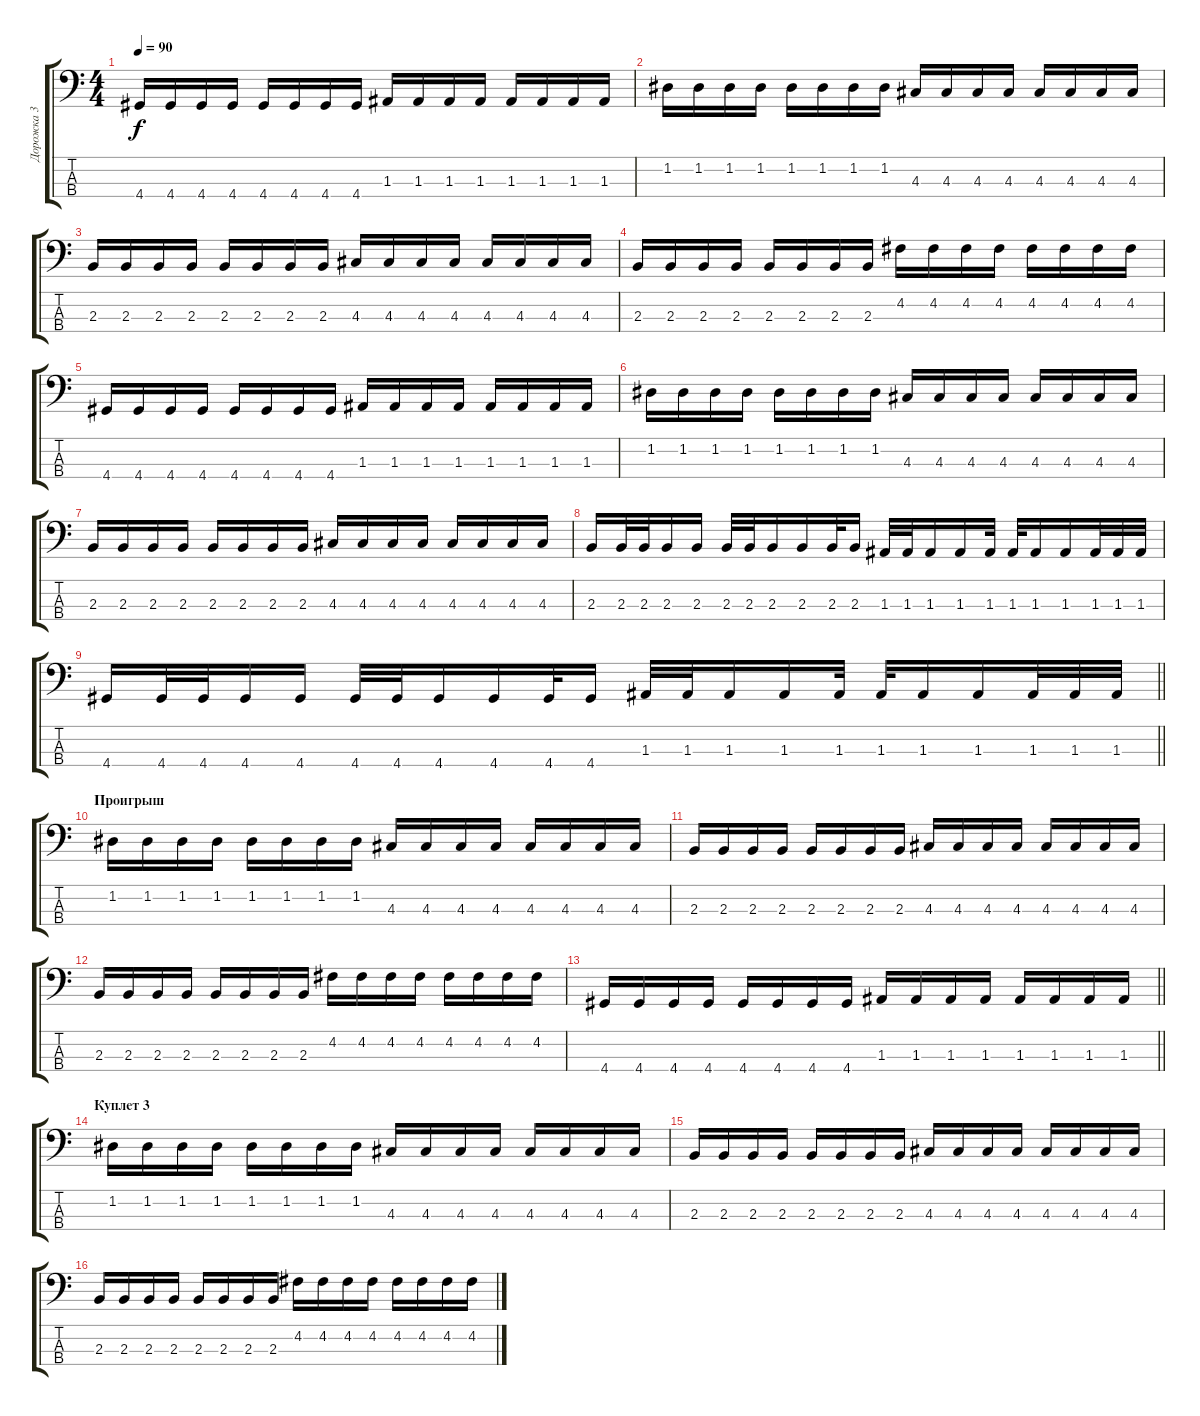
\track ("Дорожка 3" "Дорожка 3") {instrument electricbassfinger}
\staff {score tabs}
\tuning (G2 D2 A1 E1) {hide}
\ts (4 4)
\tempo 90
\clef f4
\ks c
4.4.16{dy f} 4.4.16 4.4.16 4.4.16 4.4.16 4.4.16 4.4.16 4.4.16 1.3.16 1.3.16 1.3.16 1.3.16 1.3.16 1.3.16 1.3.16 1.3.16 |
1.2.16 1.2.16 1.2.16 1.2.16 1.2.16 1.2.16 1.2.16 1.2.16 4.3.16 4.3.16 4.3.16 4.3.16 4.3.16 4.3.16 4.3.16 4.3.16 |
2.3.16 2.3.16 2.3.16 2.3.16 2.3.16 2.3.16 2.3.16 2.3.16 4.3.16 4.3.16 4.3.16 4.3.16 4.3.16 4.3.16 4.3.16 4.3.16 |
2.3.16 2.3.16 2.3.16 2.3.16 2.3.16 2.3.16 2.3.16 2.3.16 4.2.16 4.2.16 4.2.16 4.2.16 4.2.16 4.2.16 4.2.16 4.2.16 |
4.4.16 4.4.16 4.4.16 4.4.16 4.4.16 4.4.16 4.4.16 4.4.16 1.3.16 1.3.16 1.3.16 1.3.16 1.3.16 1.3.16 1.3.16 1.3.16 |
1.2.16 1.2.16 1.2.16 1.2.16 1.2.16 1.2.16 1.2.16 1.2.16 4.3.16 4.3.16 4.3.16 4.3.16 4.3.16 4.3.16 4.3.16 4.3.16 |
2.3.16 2.3.16 2.3.16 2.3.16 2.3.16 2.3.16 2.3.16 2.3.16 4.3.16 4.3.16 4.3.16 4.3.16 4.3.16 4.3.16 4.3.16 4.3.16 |
2.3.16 2.3.32 2.3.32 2.3.16 2.3.16 2.3.32 2.3.32 2.3.16 2.3.16 2.3.32 2.3.16 1.3.32 1.3.32 1.3.16 1.3.16 1.3.32 1.3.32 1.3.16 1.3.16 1.3.32 1.3.32 1.3.32 |
\barLineRight lightlight
4.4.16 4.4.32 4.4.32 4.4.16 4.4.16 4.4.32 4.4.32 4.4.16 4.4.16 4.4.32 4.4.16 1.3.32 1.3.32 1.3.16 1.3.16 1.3.32 1.3.32 1.3.16 1.3.16 1.3.32 1.3.32 1.3.32 |
\section ("" "Проигрыш")
1.2.16 1.2.16 1.2.16 1.2.16 1.2.16 1.2.16 1.2.16 1.2.16 4.3.16 4.3.16 4.3.16 4.3.16 4.3.16 4.3.16 4.3.16 4.3.16 |
2.3.16 2.3.16 2.3.16 2.3.16 2.3.16 2.3.16 2.3.16 2.3.16 4.3.16 4.3.16 4.3.16 4.3.16 4.3.16 4.3.16 4.3.16 4.3.16 |
2.3.16 2.3.16 2.3.16 2.3.16 2.3.16 2.3.16 2.3.16 2.3.16 4.2.16 4.2.16 4.2.16 4.2.16 4.2.16 4.2.16 4.2.16 4.2.16 |
\barLineRight lightlight
4.4.16 4.4.16 4.4.16 4.4.16 4.4.16 4.4.16 4.4.16 4.4.16 1.3.16 1.3.16 1.3.16 1.3.16 1.3.16 1.3.16 1.3.16 1.3.16 |
\section ("" "Куплет 3")
1.2.16 1.2.16 1.2.16 1.2.16 1.2.16 1.2.16 1.2.16 1.2.16 4.3.16 4.3.16 4.3.16 4.3.16 4.3.16 4.3.16 4.3.16 4.3.16 |
2.3.16 2.3.16 2.3.16 2.3.16 2.3.16 2.3.16 2.3.16 2.3.16 4.3.16 4.3.16 4.3.16 4.3.16 4.3.16 4.3.16 4.3.16 4.3.16 |
2.3.16 2.3.16 2.3.16 2.3.16 2.3.16 2.3.16 2.3.16 2.3.16 4.2.16 4.2.16 4.2.16 4.2.16 4.2.16 4.2.16 4.2.16 4.2.16
